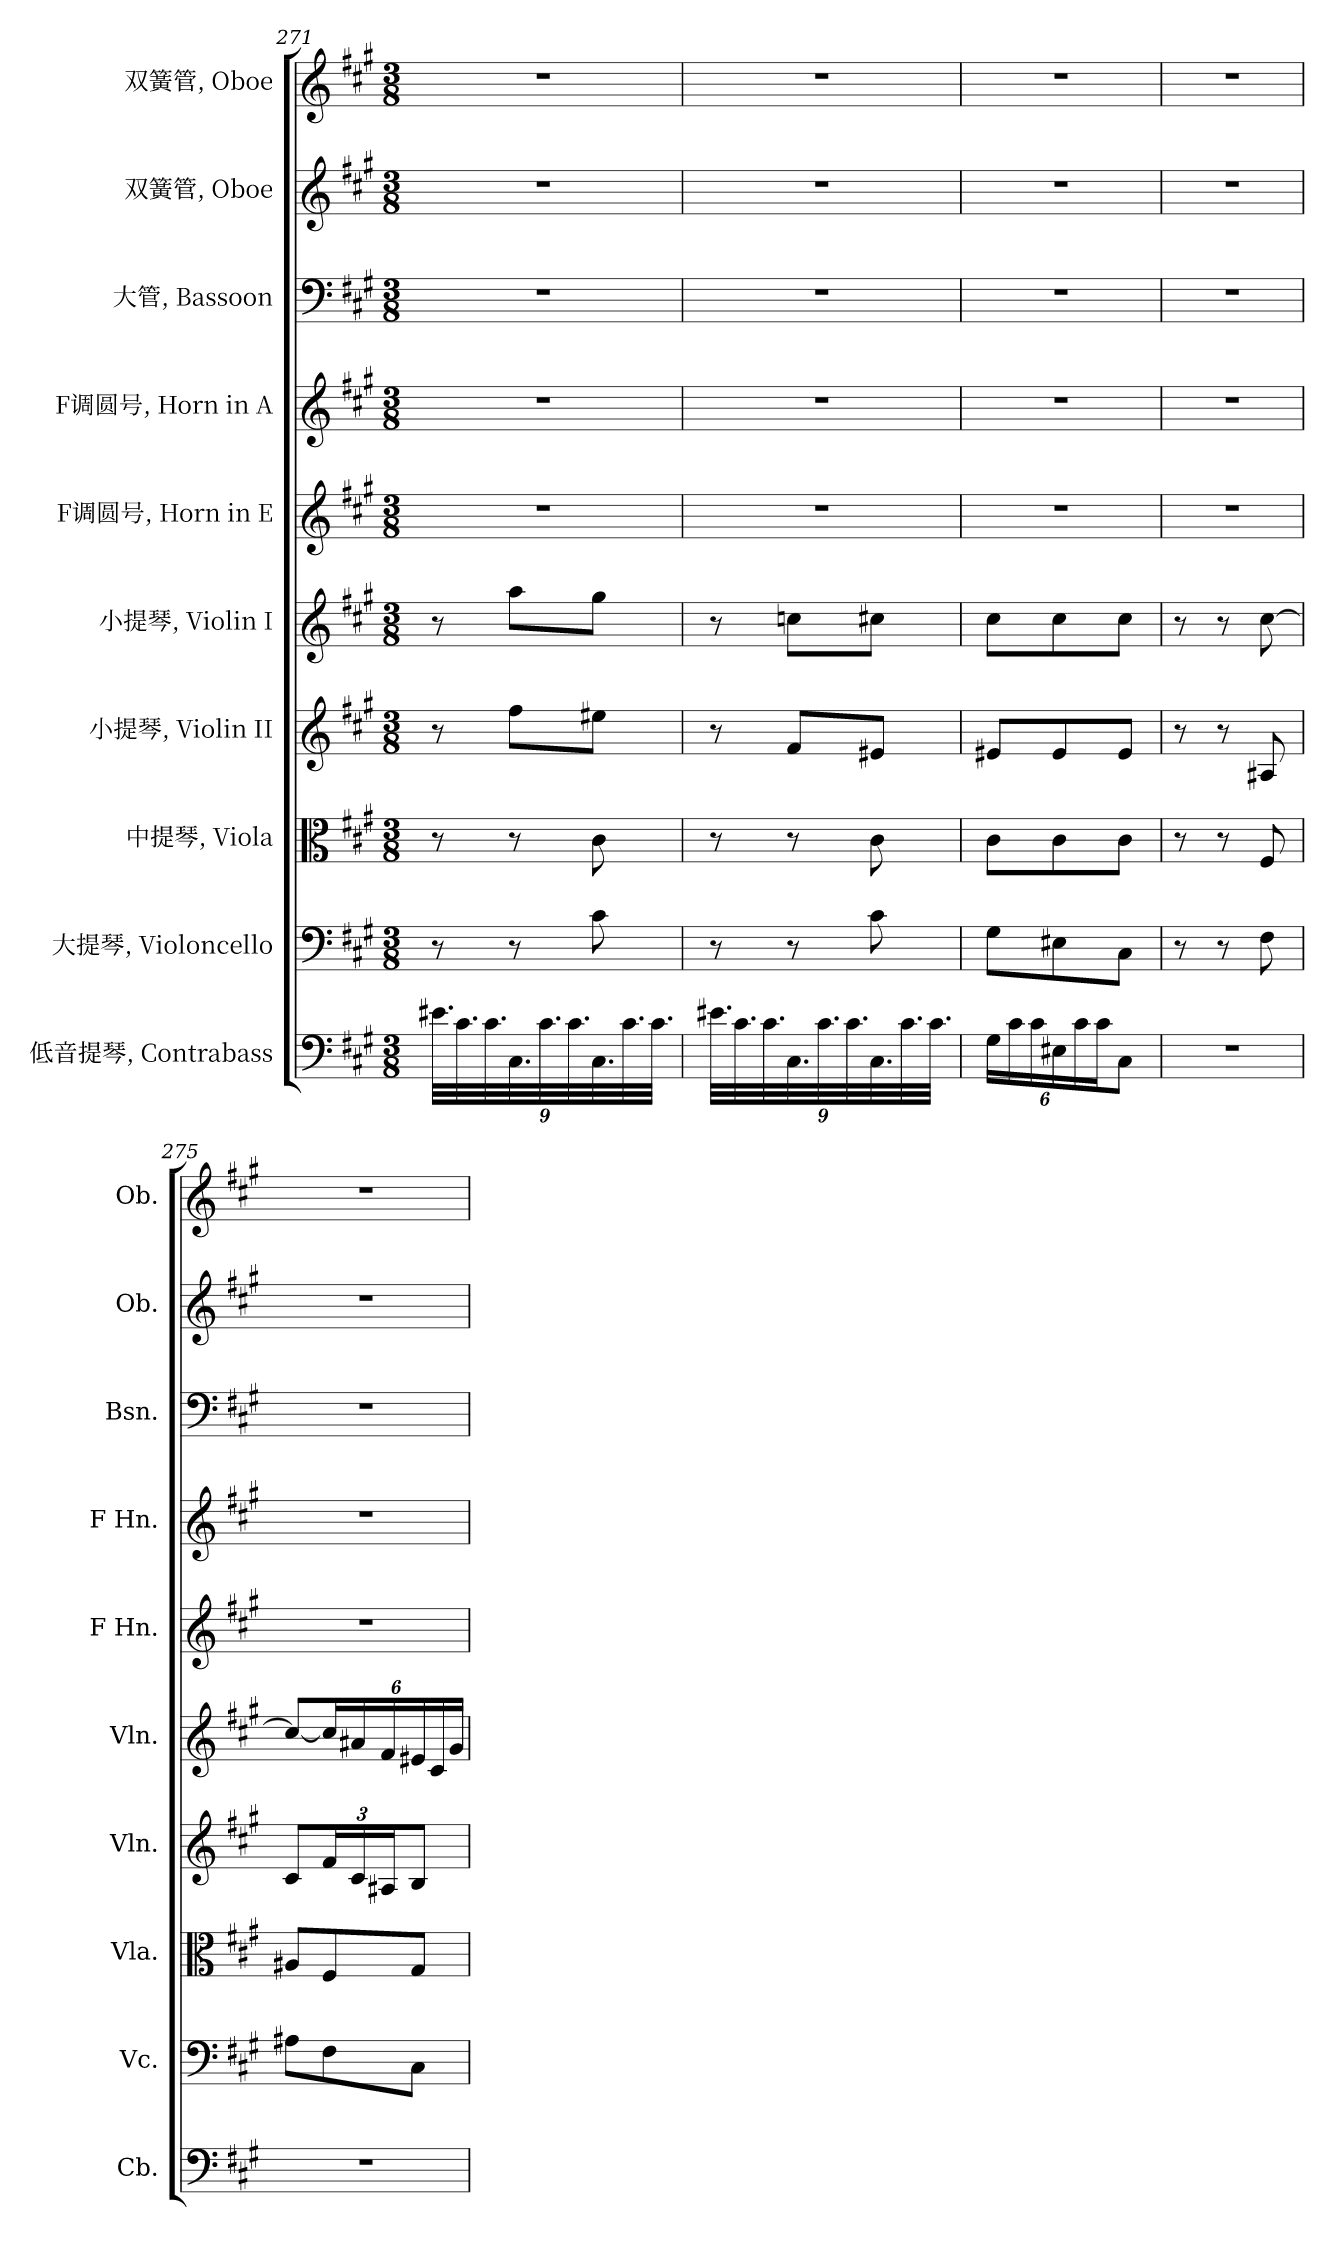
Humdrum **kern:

**kern	**kern	**kern	**kern	**kern	**kern	**kern	**kern	**kern	**kern
*part10	*part9	*part8	*part7	*part6	*part5	*part4	*part3	*part2	*part1
*staff10	*staff9	*staff8	*staff7	*staff6	*staff5	*staff4	*staff3	*staff2	*staff1
*I"低音提琴, Contrabass	*I"大提琴, Violoncello	*I"中提琴, Viola	*I"小提琴, Violin II	*I"小提琴, Violin I	*I"F调圆号, Horn in E	*I"F调圆号, Horn in A	*I"大管, Bassoon	*I"双簧管, Oboe	*I"双簧管, Oboe
*I'Cb.	*I'Vc.	*I'Vla.	*I'Vln.	*I'Vln.	*I'F Hn.	*I'F Hn.	*I'Bsn.	*I'Ob.	*I'Ob.
*clefF4	*clefF4	*clefC3	*clefG2	*clefG2	*clefG2	*clefG2	*clefF4	*clefG2	*clefG2
*ITrd7c12	*	*	*	*	*ITrd4c7	*ITrd4c7	*	*	*
*k[f#c#g#]	*k[f#c#g#]	*k[f#c#g#]	*k[f#c#g#]	*k[f#c#g#]	*k[f#c#]	*k[f#c#]	*k[f#c#g#]	*k[f#c#g#]	*k[f#c#g#]
*M3/8	*M3/8	*M3/8	*M3/8	*M3/8	*M3/8	*M3/8	*M3/8	*M3/8	*M3/8
*Xbrackettup	*	*	*	*	*	*	*	*	*
=271	=271	=271	=271	=271	=271	=271	=271	=271	=271
36.E#X\LLL	8r	8r	8r	8r	4.r	4.r	4.r	4.r	4.r
36.C#\	.	.	.	.	.	.	.	.	.
36.C#\	.	.	.	.	.	.	.	.	.
36.CC#\	8r	8r	8ff#\L	8aa\L	.	.	.	.	.
36.C#\	.	.	.	.	.	.	.	.	.
36.C#\	.	.	.	.	.	.	.	.	.
36.CC#\	8c#\	8c#\	8ee#X\J	8gg#\J	.	.	.	.	.
36.C#\	.	.	.	.	.	.	.	.	.
36.C#\JJJ	.	.	.	.	.	.	.	.	.
!!LO:PB:g=z
=272	=272	=272	=272	=272	=272	=272	=272	=272	=272
36.E#X\LLL	8r	8r	8r	8r	4.r	4.r	4.r	4.r	4.r
36.C#\	.	.	.	.	.	.	.	.	.
36.C#\	.	.	.	.	.	.	.	.	.
36.CC#\	8r	8r	8f#/L	8ccn\L	.	.	.	.	.
36.C#\	.	.	.	.	.	.	.	.	.
36.C#\	.	.	.	.	.	.	.	.	.
36.CC#\	8c#\	8c#\	8e#X/J	8cc#X\J	.	.	.	.	.
36.C#\	.	.	.	.	.	.	.	.	.
36.C#\JJJ	.	.	.	.	.	.	.	.	.
=273	=273	=273	=273	=273	=273	=273	=273	=273	=273
24GG#\LL	8G#\L	8c#\L	8e#X/L	8cc#\L	4.r	4.r	4.r	4.r	4.r
24C#\	.	.	.	.	.	.	.	.	.
24C#\	.	.	.	.	.	.	.	.	.
24EE#X\	8E#X\	8c#\	8e#/	8cc#\	.	.	.	.	.
24C#\	.	.	.	.	.	.	.	.	.
24C#\J	.	.	.	.	.	.	.	.	.
8CC#\J	8C#\J	8c#\J	8e#/J	8cc#\J	.	.	.	.	.
=274	=274	=274	=274	=274	=274	=274	=274	=274	=274
4.r	8r	8r	8r	8r	4.r	4.r	4.r	4.r	4.r
.	8r	8r	8r	8r	.	.	.	.	.
.	8F#\	8F#/	8A#X/	[8cc#\	.	.	.	.	.
=275	=275	=275	=275	=275	=275	=275	=275	=275	=275
4.r	8A#X\L	8A#X/L	8c#/L	8cc#/L_	4.r	4.r	4.r	4.r	4.r
*	*	*	*Xbrackettup	*Xbrackettup	*	*	*	*	*
.	8F#\	8F#/	24f#/L	24cc#/L]	.	.	.	.	.
.	.	.	24c#/	24a#X/	.	.	.	.	.
.	.	.	24A#X/J	24f#/	.	.	.	.	.
.	8C#\J	8G#/J	8B/J	24e#X/	.	.	.	.	.
.	.	.	.	24c#/	.	.	.	.	.
.	.	.	.	24g#/JJ	.	.	.	.	.
=	=	=	=	=	=	=	=	=	=
*-	*-	*-	*-	*-	*-	*-	*-	*-	*-
